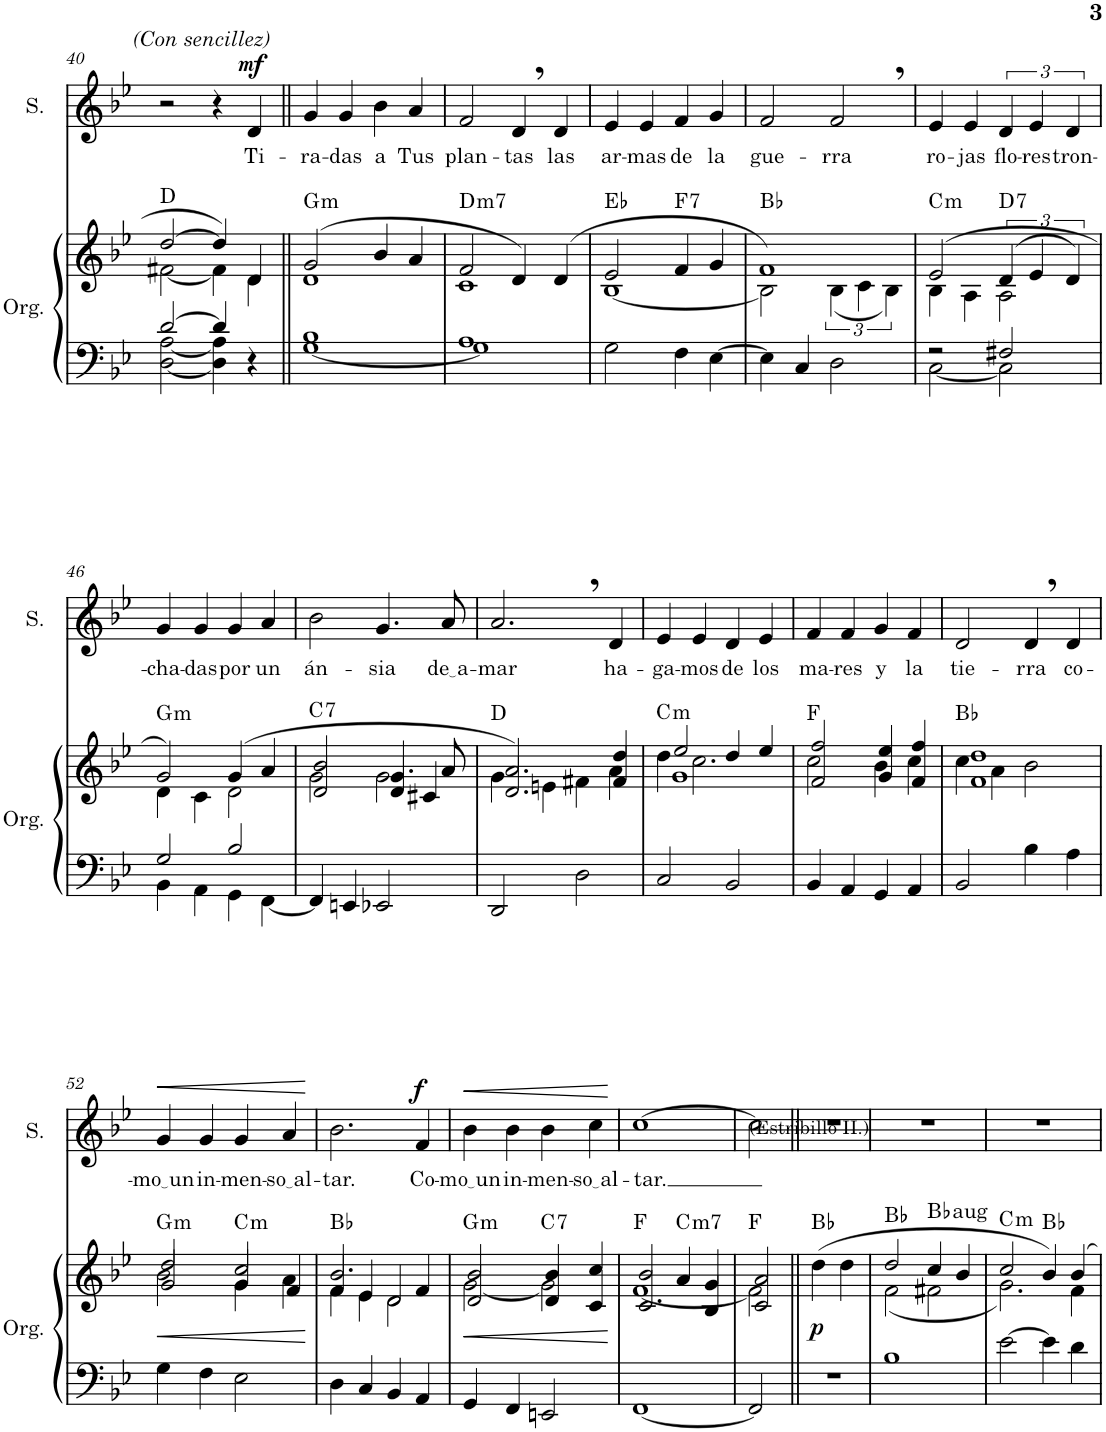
**kern	**kern	**dynam	**harte	**kern	**text	**dynam	**harte
*part2	*part2	*part2	*part2	*part1	*part1	*part1	*part1
*staff3	*staff2	*staff2/3	*	*staff1	*staff1	*staff1	*
*I"Órgano	*	*	*	*I"Soprano	*	*	*
*	*	*	*	*I'S.	*	*	*
!!LO:PB:g=z
*clefF4	*clefG2	*	*	*clefG2	*	*	*
*k[b-e-]	*k[b-e-]	*	*	*k[b-e-]	*	*	*
*M2/2	*M2/2	*	*	*M2/2	*	*	*
*met(c|)	*met(c|)	*	*	*met(c|)	*	*	*
=40	=40	=40	=40	=40	=40	=40	=40
*^	*^	*	*	*	*	*	*
!	!	!	!	!	!	!LO:TX:a:i:t=(Con sencillez)	!	!	!
[2d/	[2D\ [2A\	[2dd/	[2f#X\	.	D:maj	2r	.	.	.
4d/]	4D\] 4A\]	4dd/]	4f#\]	.	.	4r	.	.	.
!	!	!	!	!	!	!	!LO:LY:b	!LO:DY:a	!
4r	4ryy	4d/	4d\	.	.	4d/	Ti-	mf	.
=41||	=41||	=41||	=41||	=41||	=41||	=41||	=41||	=41||	=41||
!	!	!	!	!	!LO:H:kt=m	!	!LO:LY:b	!	!LO:H:kt=m
1B-	[1G	(2g/	1d	.	G:min	4g/	-ra-	.	G:min
!	!	!	!	!	!	!	!LO:LY:b	!	!
.	.	.	.	.	.	4g/	-das	.	.
!	!	!	!	!	!	!	!LO:LY:b	!	!
.	.	4b-/	.	.	.	4b-\	a	.	.
!	!	!	!	!	!	!	!LO:LY:b	!	!
.	.	4a/	.	.	.	4a/	Tus	.	.
=42	=42	=42	=42	=42	=42	=42	=42	=42	=42
!	!	!	!	!	!LO:H:kt=m7	!	!LO:LY:b	!	!LO:H:kt=m7
1A	1G]	2f/	1c	.	D:min7	2f/	plan-	.	D:min7
!	!	!	!	!	!	!	!LO:LY:b	!	!
.	.	4d/)	.	.	.	4d,/	-tas	.	.
!	!	!	!	!	!	!	!LO:LY:b	!	!
.	.	(4d/	.	.	.	4d/	las	.	.
*v	*v	*	*	*	*	*	*	*	*
=43	=43	=43	=43	=43	=43	=43	=43	=43
!	!	!	!	!	!	!LO:LY:b	!	!
2G\	2e-/	[1B-	.	Eb:maj	4e-/	ar-	.	Eb:maj
!	!	!	!	!	!	!LO:LY:b	!	!
.	.	.	.	.	4e-/	-mas	.	.
!	!	!	!	!LO:H:kt=7	!	!LO:LY:b	!	!LO:H:kt=7
4F\	4f/	.	.	F:7	4f/	de	.	F:7
!	!	!	!	!	!	!LO:LY:b	!	!
[4E-\	4g/	.	.	.	4g/	la	.	.
=44	=44	=44	=44	=44	=44	=44	=44	=44
!	!	!	!	!	!	!LO:LY:b	!	!
4E-\]	1f)	2B-\]	.	Bb:maj	2f/	gue-	.	Bb:maj
4C/	.	.	.	.	.	.	.	.
!	!	!	!	!	!	!LO:LY:b	!	!
2D\	.	(6B-\	.	.	2f,/	-rra	.	.
.	.	6c\	.	.	.	.	.	.
.	.	6B-\)	.	.	.	.	.	.
=45	=45	=45	=45	=45	=45	=45	=45	=45
*^	*	*	*	*	*	*	*	*
!	!	!	!	!	!LO:H:kt=m	!	!LO:LY:b	!	!LO:H:kt=m
2r	[2C\	(2e-/	4B-\	.	C:min	4e-/	ro-	.	C:min
!	!	!	!	!	!	!	!LO:LY:b	!	!
.	.	.	4A\	.	.	4e-/	-jas	.	.
!	!	!	!	!	!LO:H:kt=7	!	!LO:LY:b	!	!LO:H:kt=7
2F#X/	2C\]	(6d/	2A\	.	D:7	6d/	flo-	.	D:7
!	!	!	!	!	!	!	!LO:LY:b	!	!
.	.	6e-/	.	.	.	6e-/	-res	.	.
!	!	!	!	!	!	!	!LO:LY:b	!	!
.	.	6d/)	.	.	.	6d/	tron-	.	.
!!LO:LB:g=z
=46	=46	=46	=46	=46	=46	=46	=46	=46	=46
!	!	!	!	!	!LO:H:kt=m	!	!LO:LY:b	!	!LO:H:kt=m
2G/	4BB-\	2g/)	4d\	.	G:min	4g/	-cha-	.	G:min
!	!	!	!	!	!	!	!LO:LY:b	!	!
.	4AA\	.	4c\	.	.	4g/	-das	.	.
!	!	!	!	!	!	!	!LO:LY:b	!	!
2B-/	4GG\	(4g/	2d\	.	.	4g/	por	.	.
!	!	!	!	!	!	!	!LO:LY:b	!	!
.	[4FF\	4a/	.	.	.	4a/	un	.	.
=47	=47	=47	=47	=47	=47	=47	=47	=47	=47
*	*	*	*^	*	*	*	*	*	*
!	!	!	!	!	!	!LO:H:kt=7	!	!LO:LY:b	!	!LO:H:kt=7
*v	*v	*	*	*	*	*	*	*	*	*
4FF/]	2b-/	2g\	2d/	.	C:7	2b-\	án-	.	C:7
4EEn/	.	.	.	.	.	.	.	.	.
!	!	!	!	!	!	!	!LO:LY:b	!	!
2EE-X/	4.g/	2g\	4d/	.	.	4.g/	-sia	.	.
.	.	.	4c#X/	.	.	.	.	.	.
!	!	!	!	!	!	!	!LO:LY:b	!	!
.	8a/	.	.	.	.	8a/	de a	.	.
=48	=48	=48	=48	=48	=48	=48	=48	=48	=48
!	!	!	!	!	!	!	!LO:LY:b	!	!
2DD/	2.a/)	4g\	2.d/	.	D:maj	2.a,/	-mar	.	D:maj
.	.	4en\	.	.	.	.	.	.	.
2D\	.	4f#X\	.	.	.	.	.	.	.
!	!	!	!	!	!	!	!LO:LY:b	!	!
.	4dd/	4a\	4f#/	.	.	4d/	ha-	.	.
=49	=49	=49	=49	=49	=49	=49	=49	=49	=49
!	!	!	!	!	!LO:H:kt=m	!	!LO:LY:b	!	!LO:H:kt=m
2C/	2ee-/	4dd\	1g	.	C:min	4e-/	-ga-	.	C:min
!	!	!	!	!	!	!	!LO:LY:b	!	!
.	.	2.cc\	.	.	.	4e-/	-mos	.	.
!	!	!	!	!	!	!	!LO:LY:b	!	!
2BB-/	4dd/	.	.	.	.	4d/	de	.	.
!	!	!	!	!	!	!	!LO:LY:b	!	!
.	4ee-/	.	.	.	.	4e-/	los	.	.
=50	=50	=50	=50	=50	=50	=50	=50	=50	=50
!	!	!	!	!	!	!	!LO:LY:b	!	!
4BB-/	2ff/	2cc\	2f/	.	F:maj	4f/	ma-	.	F:maj
!	!	!	!	!	!	!	!LO:LY:b	!	!
4AA/	.	.	.	.	.	4f/	-res	.	.
!	!	!	!	!	!	!	!LO:LY:b	!	!
4GG/	4ee-/	4b-\	4g/	.	.	4g/	y	.	.
!	!	!	!	!	!	!	!LO:LY:b	!	!
4AA/	4ff/	4cc\	4f/	.	.	4f/	la	.	.
=51	=51	=51	=51	=51	=51	=51	=51	=51	=51
!	!	!	!	!	!	!	!LO:LY:b	!	!
2BB-/	1dd	4cc\	1f	.	Bb:maj	2d/	tie-	.	Bb:maj
.	.	4a\	.	.	.	.	.	.	.
!	!	!	!	!	!	!	!LO:LY:b	!	!
4B-\	.	2b-\	.	.	.	4d,/	-rra	.	.
!	!	!	!	!	!	!	!LO:LY:b	!	!
4A\	.	.	.	.	.	4d/	co-	.	.
!!LO:LB:g=z
=52	=52	=52	=52	=52	=52	=52	=52	=52	=52
!	!	!	!	!LO:HP:b	!LO:H:kt=m	!	!LO:LY:b	!LO:HP:b	!LO:H:kt=m
4G\	2dd/	2b-\	2g/	<	G:min	4g/	mo un	<	G:min
!	!	!	!	!	!	!	!LO:LY:b	!	!
4F\	.	.	.	.	.	4g/	in-	.	.
!	!	!	!	!	!LO:H:kt=m	!	!LO:LY:b	!	!LO:H:kt=m
2E-\	2cc/	4g\	4g/	.	C:min	4g/	-men-	.	C:min
!	!	!	!	!	!	!	!LO:LY:b	!	!
.	.	4a\	4f/	.	.	4a/	so al	.	.
*	*v	*v	*v	*	*	*	*	*	*
.	.	[	.	.	.	[	.
=53	=53	=53	=53	=53	=53	=53	=53
*	*^	*	*	*	*	*	*
*	*	*^	*	*	*	*	*	*
!	!	!	!	!	!	!	!LO:LY:b	!	!
4D\	2.b-/	4f\	4f/	.	Bb:maj	2.b-\	-tar.	.	Bb:maj
4C/	.	4e-\	4e-/	.	.	.	.	.	.
4BB-/	.	2d\	2d/	.	.	.	.	.	.
!	!	!	!	!	!	!	!LO:LY:b	!LO:DY:a	!
4AA/	4f/	.	.	.	.	4f/	Co-	f	.
=54	=54	=54	=54	=54	=54	=54	=54	=54	=54
!	!	!	!	!LO:HP:b	!LO:H:kt=m	!	!LO:LY:b	!LO:HP:b	!LO:H:kt=m
4GG/	2b-/	[2g\	2d/	<	G:min	4b-\	mo un	<	G:min
!	!	!	!	!	!	!	!LO:LY:b	!	!
4FF/	.	.	.	.	.	4b-\	in-	.	.
!	!	!	!	!	!LO:H:kt=7	!	!LO:LY:b	!	!LO:H:kt=7
2EEn/	4b-/	2g\]	4d/	.	C:7	4b-\	-men-	.	C:7
!	!	!	!	!	!	!	!LO:LY:b	!	!
.	4cc/	.	4c/	.	.	4cc\	so al	.	.
*	*v	*v	*v	*	*	*	*	*	*
.	.	[	.	.	.	[	.
=55	=55	=55	=55	=55	=55	=55	=55
*	*^	*	*	*	*	*	*
*	*	*^	*	*	*	*	*	*
!	!	!	!	!	!	!	!LO:LY:b	!	!
*	*	*	*	*	*	*^	*	*	*
[1FF	2b-/	[1f	2.c/	.	F:maj	[1cc	2ryy	-tar.	.	F:maj
!	!	!	!	!	!LO:H:kt=m7	!	!	!	!	!LO:H:kt=m7
.	4a/	.	.	.	C:min7	.	2ryy	.	.	C:min7
.	4g/	.	4B-/	.	.	.	.	.	.	.
=56	=56	=56	=56	=56	=56	=56	=56	=56	=56	=56
!	!	!	!	!	!	!LO:TX:a:t=(Estribillo II.)	!	!	!	!
*	*	*	*	*	*	*v	*v	*	*	*
2FF/]	2a/	2f\]	2c/	.	F:maj	2cc\]	.	.	F:maj
=57||	=57||	=57||	=57||	=57||	=57||	=57||	=57||	=57||	=57||
!	!	!	!	!LO:DY:b	!	!	!	!	!
*	*v	*v	*v	*	*	*	*	*	*
1r	(4dd\	p	Bb:maj	1r	.	.	.
.	4dd\	.	.	.	.	.	.
.	2ryy	.	.	.	.	.	.
=58	=58	=58	=58	=58	=58	=58	=58
*	*^	*	*	*	*	*	*
1B-	2dd/	(2f\	.	Bb:maj	1r	.	.	.
!	!	!	!	!LO:H:kt=aug	!	!	!	!
.	4cc/	2f#X\	.	Bb:aug	.	.	.	.
.	4b-/	.	.	.	.	.	.	.
=59	=59	=59	=59	=59	=59	=59	=59	=59
!	!	!	!	!LO:H:kt=m	!	!	!	!
[2e-\	2cc/	2.g\)	.	C:min	1r	.	.	.
4e-\]	4b-/)	.	.	Bb:maj	.	.	.	.
4d\	4b-/	4f\	.	.	.	.	.	.
*	*v	*v	*	*	*	*	*	*
=	=	=	=	=	=	=	=
*-	*-	*-	*-	*-	*-	*-	*-
